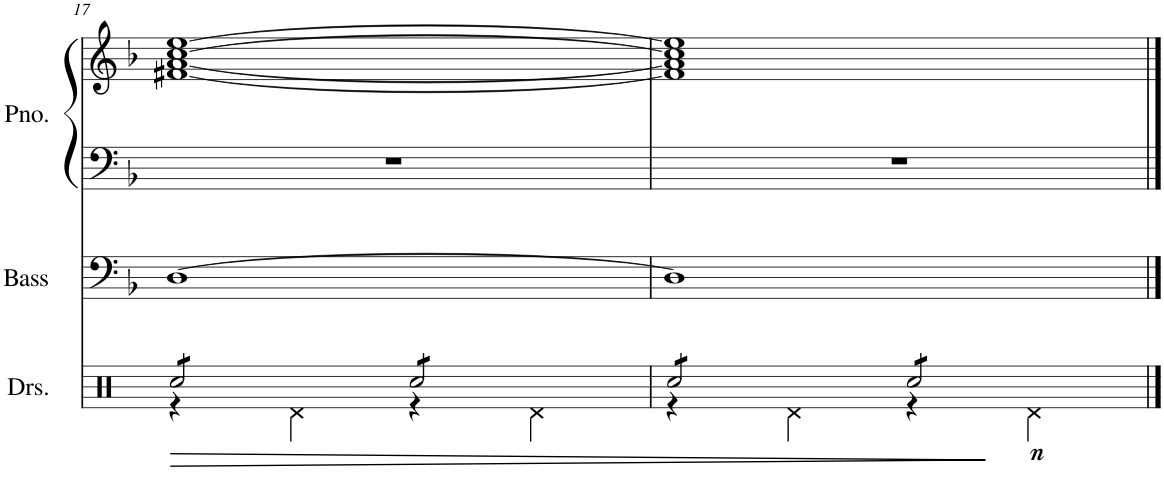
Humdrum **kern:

**kern	**dynam	**kern	**kern	**kern
*part3	*part3	*part2	*part1	*part1
*staff4	*staff4	*staff3	*staff2	*staff1
*I"Drumset	*	*I"Acoustic Bass	*I"Piano	*
*I'Drs.	*	*I'Bass	*I'Pno.	*
!!LO:PB:g=z
*clefX	*	*clefF4	*clefF4	*clefG2
*	*	*Trd7c12	*	*
*k[]	*	*k[b-]	*k[b-]	*k[b-]
*M4/4	*	*M4/4	*M4/4	*M4/4
=17	=17	=17	=17	=17
!	!LO:HP:b	!	!	!
*^	*	*	*	*
*tremolo	*	*	*	*	*
8Rcc/L	4r	>	[1D	1r	[1f#X [1a [1cc [1ee
8Rcc/	.	.	.	.	.
8Rcc/	4Rd\	.	.	.	.
8Rcc/J	.	.	.	.	.
8Rcc/L	4r	.	.	.	.
8Rcc/	.	.	.	.	.
8Rcc/	4Rd\	.	.	.	.
8Rcc/J	.	.	.	.	.
=18	=18	=18	=18	=18	=18
8Rcc/L	4r	.	1D]	1r	1f#] 1a] 1cc] 1ee]
8Rcc/	.	.	.	.	.
8Rcc/	4Rd\	.	.	.	.
8Rcc/J	.	.	.	.	.
8Rcc/L	4r	.	.	.	.
8Rcc/	.	.	.	.	.
!	!	!LO:DY:n=1:b	!	!	!
8Rcc/	4Rd\	] other-dynamics	.	.	.
8Rcc/J	.	.	.	.	.
*Xtremolo	*	*	*	*	*
*v	*v	*	*	*	*
==	==	==	==	==
*-	*-	*-	*-	*-
